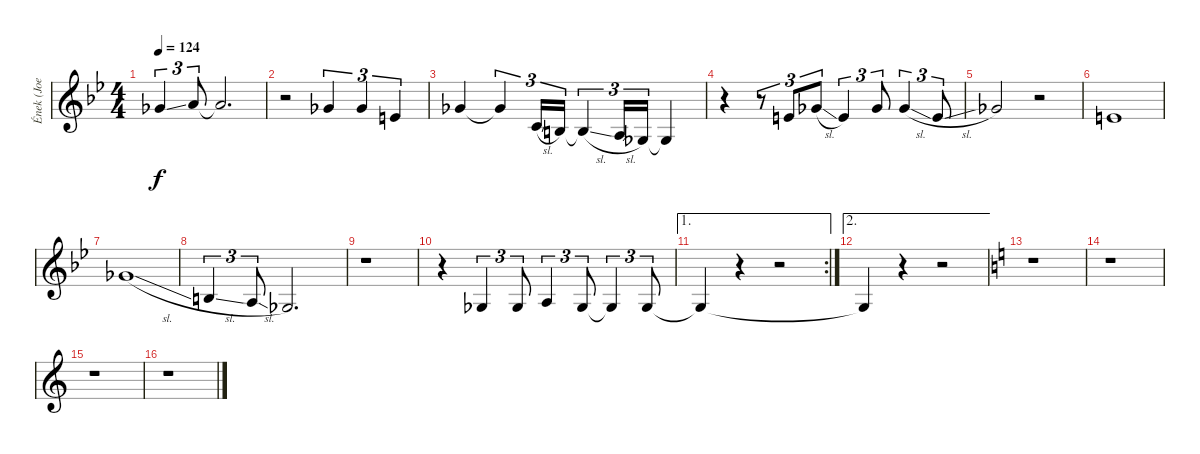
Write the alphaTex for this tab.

\track ("Ének (Joe Lynn Turner)" "Ének (Joe ") {instrument lead2sawtooth}
\staff {score}
\tuning (E4 B3 G3 D3 A2 E2) {hide}
\ts (4 4)
\tempo 124
\clef g2
\ks bb
2.1{ss}.4{tu (3 2) dy f} 5.1.8{tu (3 2)} 5.1{t}.2{d} |
r.2 2.1.4{tu (3 2)} 2.1.4{tu (3 2)} 0.1.4{tu (3 2)} |
2.1.4 2.1{t}.4{tu (3 2)} 10.4{sl}.16{tu (3 2)} 9.4.16{tu (3 2)} 9.4{sl t}.4{tu (3 2)} 7.4{sl}.16{tu (3 2)} 4.4.16{tu (3 2)} 4.4{t}.4 |
r.4 r.8{tu (3 2)} 0.1.8{tu (3 2)} 2.1{sl}.8{tu (3 2)} 0.1.4{tu (3 2)} 2.1.8{tu (3 2)} 2.1{sl}.4{tu (3 2)} 0.1{sl}.8{tu (3 2)} |
2.1.2 r.2 |
5.2.1 |
16.4{sl}.1 |
9.4{sl}.4{tu (3 2)} 7.4{sl}.8{tu (3 2)} 4.4.2{d} |
r.1 |
r.4 4.4.4{tu (3 2)} 4.4.8{tu (3 2)} 7.4.4{tu (3 2)} 4.4.8{tu (3 2)} 4.4{t}.4{tu (3 2)} 4.4.8{tu (3 2)} |
\ae 1
\rc 2
4.4{t}.4 r.4 r.2 |
\ae 2
4.4{t}.4 r.4 r.2 |
\ks c
r.1 |
r.1 |
r.1 |
r.1
